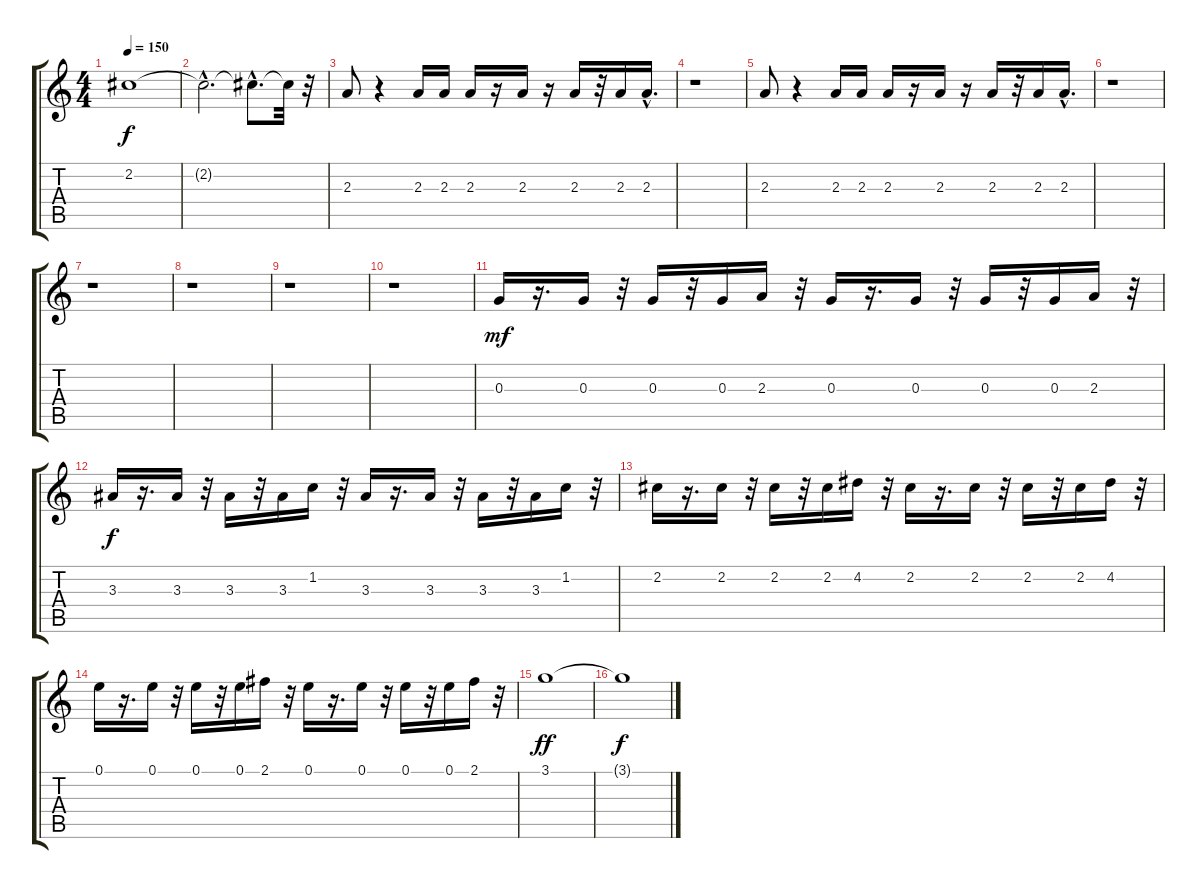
\track "" {instrument acousticguitarnylon}
\staff {score tabs}
\tuning (E4 B3 G3 D3 A2 E2) {hide}
\ts (4 4)
\tempo 150
\clef g2
\ks c
2.2{t}.1{dy f} |
2.2{hac t}.2{d} 2.2{hac t}.8{d} 2.2{t}.32 r.32 |
2.3.8 r.4 2.3.16 2.3.16 2.3.16 r.16 2.3.16 r.16 2.3.16 r.32 2.3.16 2.3{hac}.16{d} |
r.1 |
2.3.8 r.4 2.3.16 2.3.16 2.3.16 r.16 2.3.16 r.16 2.3.16 r.32 2.3.16 2.3{hac}.16{d} |
r.1 |
r.1 |
r.1 |
r.1 |
r.1 |
0.3.16{dy mf} r.16{d} 0.3.16 r.32 0.3.16 r.32 0.3.16 2.3.16 r.32 0.3.16 r.16{d} 0.3.16 r.32 0.3.16 r.32 0.3.16 2.3.16 r.32 |
3.3.16{dy f} r.16{d} 3.3.16 r.32 3.3.16 r.32 3.3.16 1.2.16 r.32 3.3.16 r.16{d} 3.3.16 r.32 3.3.16 r.32 3.3.16 1.2.16 r.32 |
2.2.16 r.16{d} 2.2.16 r.32 2.2.16 r.32 2.2.16 4.2.16 r.32 2.2.16 r.16{d} 2.2.16 r.32 2.2.16 r.32 2.2.16 4.2.16 r.32 |
0.1.16 r.16{d} 0.1.16 r.32 0.1.16 r.32 0.1.16 2.1.16 r.32 0.1.16 r.16{d} 0.1.16 r.32 0.1.16 r.32 0.1.16 2.1.16 r.32 |
3.1.1{dy ff} |
3.1{t}.1{dy f}
